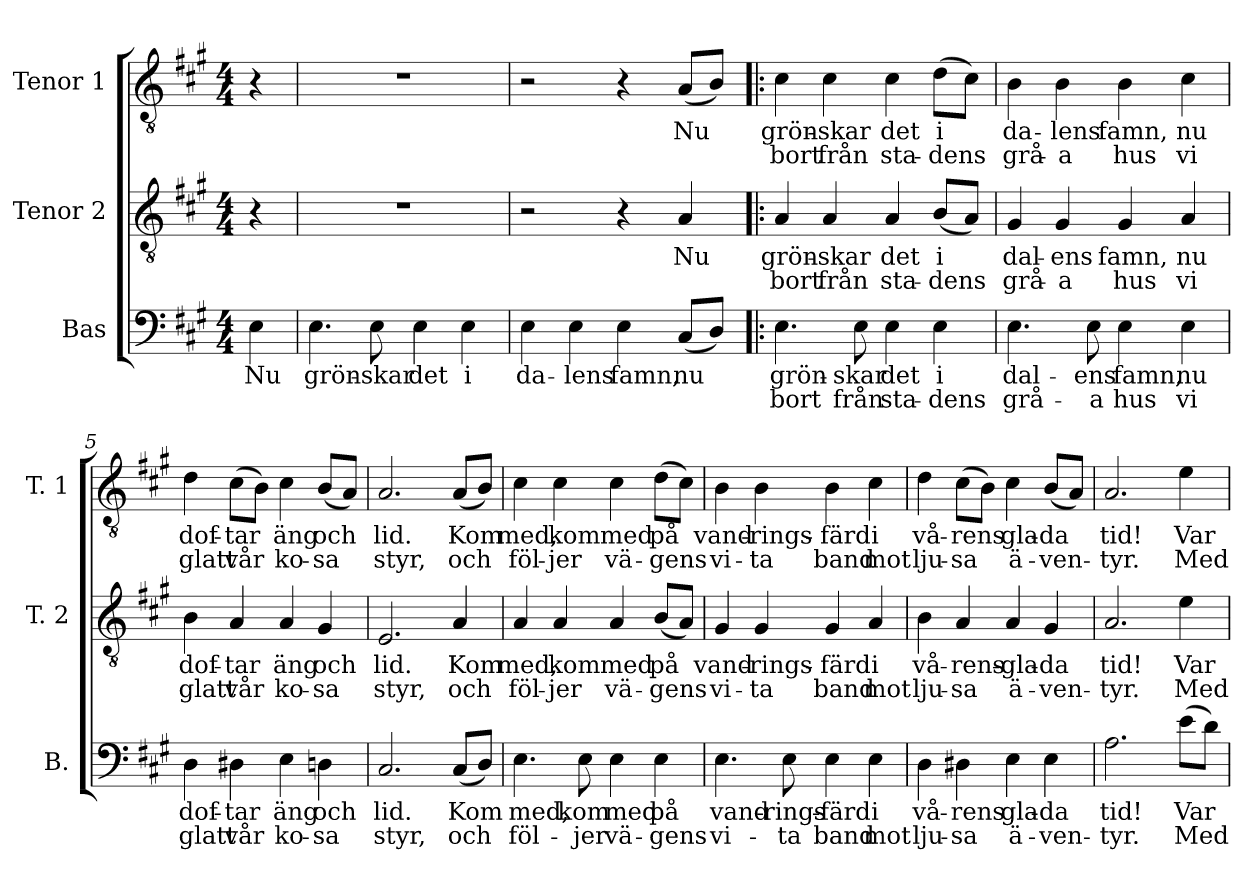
**kern	**text	**text	**kern	**text	**text	**kern	**text	**text
*part3	*part3	*part3	*part2	*part2	*part2	*part1	*part1	*part1
*staff3	*staff3	*staff3	*staff2	*staff2	*staff2	*staff1	*staff1	*staff1
*I"Bas	*	*	*I"Tenor 2	*	*	*I"Tenor 1	*	*
*I'B.	*	*	*I'T. 2	*	*	*I'T. 1	*	*
*clefF4	*	*	*clefGv2	*	*	*clefGv2	*	*
*k[f#c#g#]	*	*	*k[f#c#g#]	*	*	*k[f#c#g#]	*	*
*M4/4	*	*	*M4/4	*	*	*M4/4	*	*
*MM100	*	*	*MM100	*	*	*MM100	*	*
=	=	=	=	=	=	=	=	=
!	!LO:LY:b	!	!	!	!	!	!	!
4E\	Nu	.	4r	.	.	4r	.	.
=1	=1	=1	=1	=1	=1	=1	=1	=1
!	!LO:LY:b	!	!	!	!	!	!	!
4.E\	grön-	.	1r	.	.	1r	.	.
!	!LO:LY:b	!	!	!	!	!	!	!
8E\	-skar	.	.	.	.	.	.	.
!	!LO:LY:b	!	!	!	!	!	!	!
4E\	det	.	.	.	.	.	.	.
!	!LO:LY:b	!	!	!	!	!	!	!
4E\	i	.	.	.	.	.	.	.
=2	=2	=2	=2	=2	=2	=2	=2	=2
!	!LO:LY:b	!	!	!	!	!	!	!
4E\	da-	.	2r	.	.	2r	.	.
!	!LO:LY:b	!	!	!	!	!	!	!
4E\	-lens	.	.	.	.	.	.	.
!	!LO:LY:b	!	!	!	!	!	!	!
4E\	famn,	.	4r	.	.	4r	.	.
!	!LO:LY:b	!	!	!LO:LY:b	!	!	!LO:LY:b	!
(8C#/L	nu	.	4A/	Nu	.	(8A/L	Nu	.
8D/J)	.	.	.	.	.	8B/J)	.	.
=3!|:	=3!|:	=3!|:	=3!|:	=3!|:	=3!|:	=3!|:	=3!|:	=3!|:
!	!LO:LY:b	!LO:LY:b	!	!LO:LY:b	!LO:LY:b	!	!LO:LY:b	!LO:LY:b
4.E\	grön-	bort	4A/	grön-	bort	4c#\	grön-	bort
!	!	!	!	!LO:LY:b	!LO:LY:b	!	!LO:LY:b	!LO:LY:b
.	.	.	4A/	-skar	från	4c#\	-skar	från
!	!LO:LY:b	!LO:LY:b	!	!	!	!	!	!
8E\	-skar	från	.	.	.	.	.	.
!	!LO:LY:b	!LO:LY:b	!	!LO:LY:b	!LO:LY:b	!	!LO:LY:b	!LO:LY:b
4E\	det	sta-	4A/	det	sta-	4c#\	det	sta-
!	!LO:LY:b	!LO:LY:b	!	!LO:LY:b	!LO:LY:b	!	!LO:LY:b	!LO:LY:b
4E\	i	-dens	(8B/L	i	-dens	(8d\L	i	-dens
.	.	.	8A/J)	.	.	8c#\J)	.	.
!!LO:LB:g=z
=4	=4	=4	=4	=4	=4	=4	=4	=4
!	!LO:LY:b	!LO:LY:b	!	!LO:LY:b	!LO:LY:b	!	!LO:LY:b	!LO:LY:b
4.E\	dal-	grå-	4G#/	dal-	grå-	4B\	da-	grå-
!	!	!	!	!LO:LY:b	!LO:LY:b	!	!LO:LY:b	!LO:LY:b
.	.	.	4G#/	-ens	-a	4B\	-lens	-a
!	!LO:LY:b	!LO:LY:b	!	!	!	!	!	!
8E\	-ens	-a	.	.	.	.	.	.
!	!LO:LY:b	!LO:LY:b	!	!LO:LY:b	!LO:LY:b	!	!LO:LY:b	!LO:LY:b
4E\	famn,	hus	4G#/	famn,	hus	4B\	famn,	hus
!	!LO:LY:b	!LO:LY:b	!	!LO:LY:b	!LO:LY:b	!	!LO:LY:b	!LO:LY:b
4E\	nu	vi	4A/	nu	vi	4c#\	nu	vi
=5	=5	=5	=5	=5	=5	=5	=5	=5
!	!LO:LY:b	!LO:LY:b	!	!LO:LY:b	!LO:LY:b	!	!LO:LY:b	!LO:LY:b
4D\	dof-	glatt	4B\	dof-	glatt	4d\	dof-	glatt
!	!LO:LY:b	!LO:LY:b	!	!LO:LY:b	!LO:LY:b	!	!LO:LY:b	!LO:LY:b
4D#X\	-tar	vår	4A/	-tar	vår	(8c#\L	-tar	vår
.	.	.	.	.	.	8B\J)	.	.
!	!LO:LY:b	!LO:LY:b	!	!LO:LY:b	!LO:LY:b	!	!LO:LY:b	!LO:LY:b
4E\	äng	ko-	4A/	äng	ko-	4c#\	äng	ko-
!	!LO:LY:b	!LO:LY:b	!	!LO:LY:b	!LO:LY:b	!	!LO:LY:b	!LO:LY:b
4Dn\	och	-sa	4G#/	och	-sa	(8B/L	och	-sa
.	.	.	.	.	.	8A/J)	.	.
=6	=6	=6	=6	=6	=6	=6	=6	=6
!	!LO:LY:b	!LO:LY:b	!	!LO:LY:b	!LO:LY:b	!	!LO:LY:b	!LO:LY:b
2.C#/	lid.	styr,	2.E/	lid.	styr,	2.A/	lid.	styr,
!	!LO:LY:b	!LO:LY:b	!	!LO:LY:b	!LO:LY:b	!	!LO:LY:b	!LO:LY:b
(8C#/L	Kom	och	4A/	Kom	och	(8A/L	Kom	och
8D/J)	.	.	.	.	.	8B/J)	.	.
=7	=7	=7	=7	=7	=7	=7	=7	=7
!	!LO:LY:b	!LO:LY:b	!	!LO:LY:b	!LO:LY:b	!	!LO:LY:b	!LO:LY:b
4.E\	med,	föl-	4A/	med,	föl-	4c#\	med,	föl-
!	!	!	!	!LO:LY:b	!LO:LY:b	!	!LO:LY:b	!LO:LY:b
.	.	.	4A/	kom	-jer	4c#\	kom	-jer
!	!LO:LY:b	!LO:LY:b	!	!	!	!	!	!
8E\	kom	-jer	.	.	.	.	.	.
!	!LO:LY:b	!LO:LY:b	!	!LO:LY:b	!LO:LY:b	!	!LO:LY:b	!LO:LY:b
4E\	med	vä-	4A/	med	vä-	4c#\	med	vä-
!	!LO:LY:b	!LO:LY:b	!	!LO:LY:b	!LO:LY:b	!	!LO:LY:b	!LO:LY:b
4E\	på	-gens	(8B/L	på	-gens	(8d\L	på	-gens
.	.	.	8A/J)	.	.	8c#\J)	.	.
!!LO:LB:g=z
=8	=8	=8	=8	=8	=8	=8	=8	=8
!	!LO:LY:b	!LO:LY:b	!	!LO:LY:b	!LO:LY:b	!	!LO:LY:b	!LO:LY:b
4.E\	vand-	vi-	4G#/	vand-	vi-	4B\	vand-	vi-
!	!	!	!	!LO:LY:b	!LO:LY:b	!	!LO:LY:b	!LO:LY:b
.	.	.	4G#/	-rings-	-ta	4B\	-rings-	-ta
!	!LO:LY:b	!LO:LY:b	!	!	!	!	!	!
8E\	-rings-	-ta	.	.	.	.	.	.
!	!LO:LY:b	!LO:LY:b	!	!LO:LY:b	!LO:LY:b	!	!LO:LY:b	!LO:LY:b
4E\	-färd	band	4G#/	-färd	band	4B\	-färd	band
!	!LO:LY:b	!LO:LY:b	!	!LO:LY:b	!LO:LY:b	!	!LO:LY:b	!LO:LY:b
4E\	i	mot	4A/	i	mot	4c#\	i	mot
=9	=9	=9	=9	=9	=9	=9	=9	=9
!	!LO:LY:b	!LO:LY:b	!	!LO:LY:b	!LO:LY:b	!	!LO:LY:b	!LO:LY:b
4D\	vå-	lju-	4B\	vå-	lju-	4d\	vå-	lju-
!	!LO:LY:b	!LO:LY:b	!	!LO:LY:b	!LO:LY:b	!	!LO:LY:b	!LO:LY:b
4D#X\	-rens	-sa	4A/	-rens-	-sa	(8c#\L	-rens	-sa
.	.	.	.	.	.	8B\J)	.	.
!	!LO:LY:b	!LO:LY:b	!	!LO:LY:b	!LO:LY:b	!	!LO:LY:b	!LO:LY:b
4E\	gla-	ä-	4A/	-gla-	ä-	4c#\	gla-	ä-
!	!LO:LY:b	!LO:LY:b	!	!LO:LY:b	!LO:LY:b	!	!LO:LY:b	!LO:LY:b
4E\	-da	-ven-	4G#/	-da	-ven-	(8B/L	-da	-ven-
.	.	.	.	.	.	8A/J)	.	.
=10	=10	=10	=10	=10	=10	=10	=10	=10
!	!LO:LY:b	!LO:LY:b	!	!LO:LY:b	!LO:LY:b	!	!LO:LY:b	!LO:LY:b
2.A\	tid!	-tyr.	2.A/	tid!	-tyr.	2.A/	tid!	-tyr.
!	!LO:LY:b	!LO:LY:b	!	!LO:LY:b	!LO:LY:b	!	!LO:LY:b	!LO:LY:b
(8e\L	Var	Med	4e\	Var	Med	4e\	Var	Med
8d\J)	.	.	.	.	.	.	.	.
=	=	=	=	=	=	=	=	=
*-	*-	*-	*-	*-	*-	*-	*-	*-
